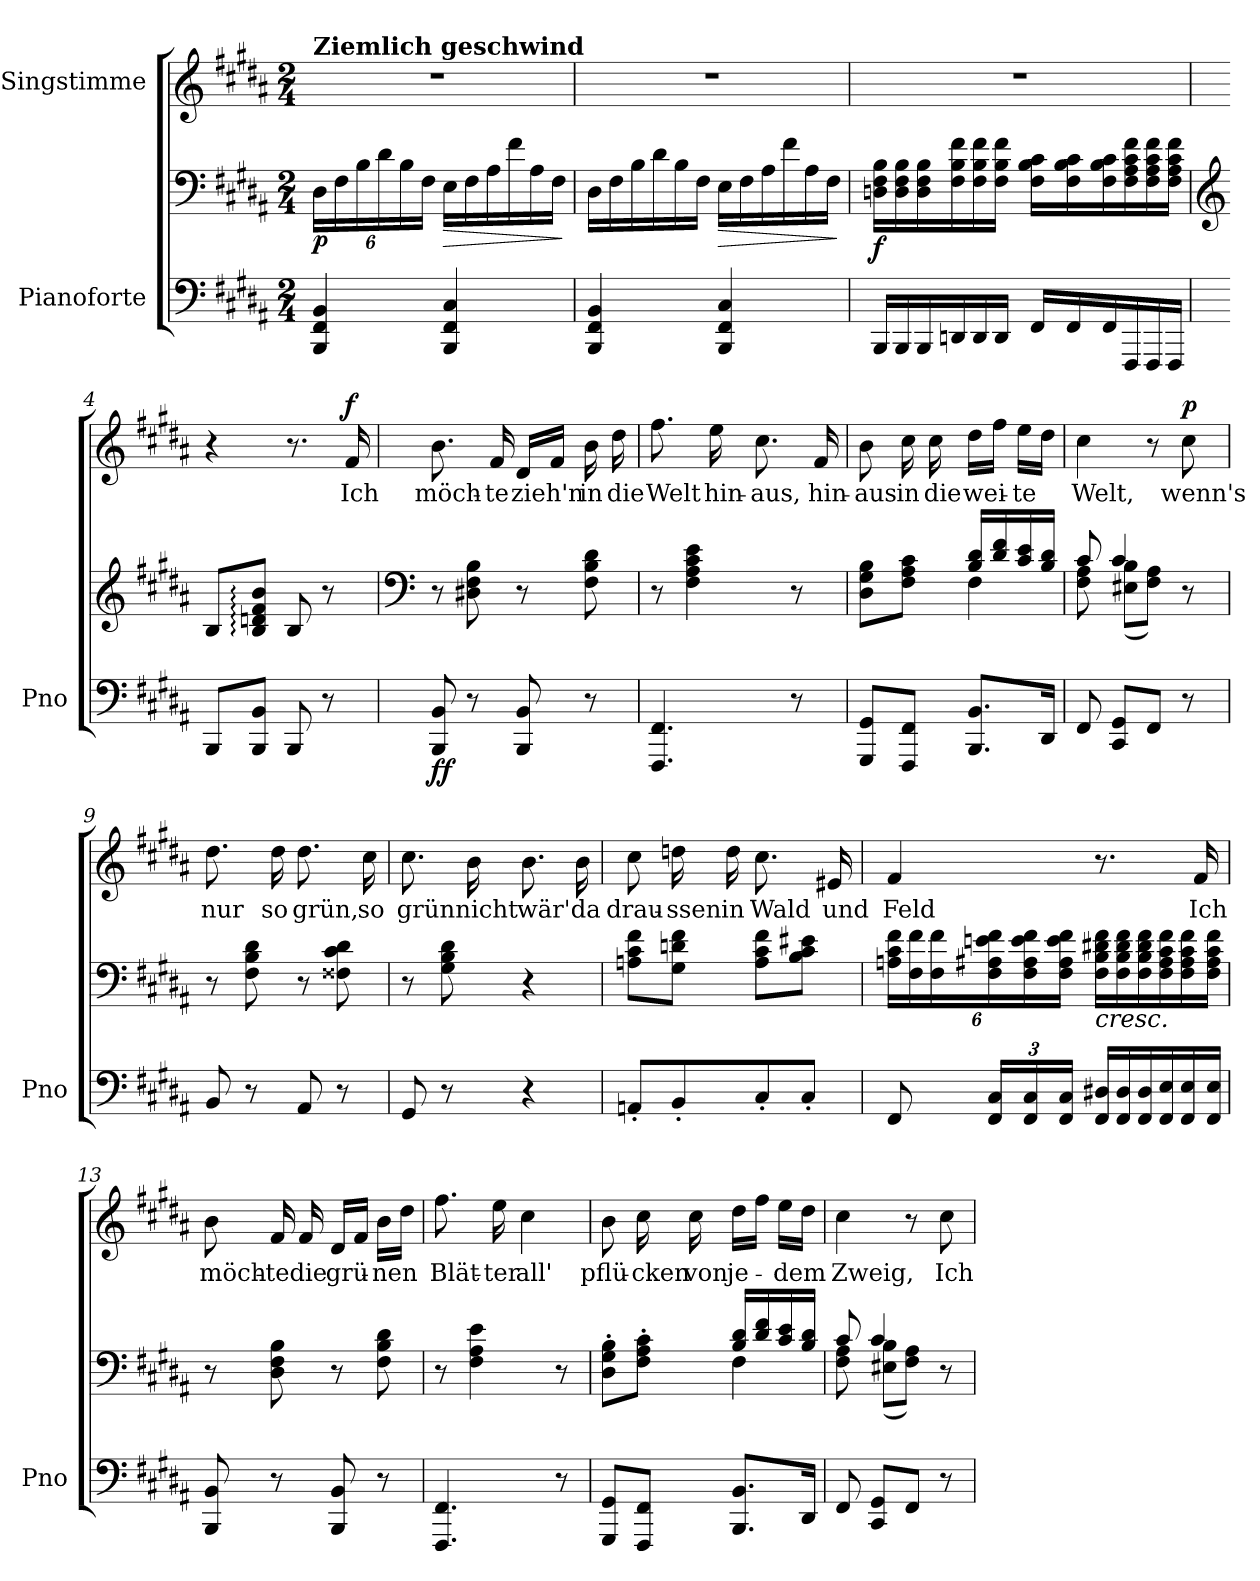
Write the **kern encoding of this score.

**kern	**kern	**dynam	**kern	**text	**dynam
*part2	*part2	*part2	*part1	*part1	*part1
*staff3	*staff2	*staff2/3	*staff1	*staff1	*staff1
*I"Pianoforte	*	*	*I"Singstimme	*	*
*I'Pno	*	*	*	*	*
*clefF4	*clefF4	*	*clefG2	*	*
*k[f#c#g#d#a#]	*k[f#c#g#d#a#]	*	*k[f#c#g#d#a#]	*	*
*M2/4	*M2/4	*	*M2/4	*	*
=1	=1	=1	=1	=1	=1
!	!	!	!LO:TX:a:B:t=Ziemlich geschwind	!	!
!	!	!LO:DY:b	!	!	!
4BBB/ 4FF#/ 4BB/	24D#\LL	p	2r	.	.
.	24F#\	.	.	.	.
.	24B\	.	.	.	.
.	24d#\	.	.	.	.
.	24B\	.	.	.	.
.	24F#\JJ	.	.	.	.
*	*Xtuplet	*	*	*	*
!	!	!LO:HP:b	!	!	!
4BBB/ 4FF#/ 4C#/	24E\LL	>	.	.	.
.	24F#\	.	.	.	.
.	24A#\	.	.	.	.
.	24f#\	.	.	.	.
.	24A#\	.	.	.	.
.	24F#\JJ	.	.	.	.
.	.	]	.	.	.
=2	=2	=2	=2	=2	=2
4BBB/ 4FF#/ 4BB/	24D#\LL	.	2r	.	.
.	24F#\	.	.	.	.
.	24B\	.	.	.	.
.	24d#\	.	.	.	.
.	24B\	.	.	.	.
.	24F#\JJ	.	.	.	.
!	!	!LO:HP:b	!	!	!
4BBB/ 4FF#/ 4C#/	24E\LL	>	.	.	.
.	24F#\	.	.	.	.
.	24A#\	.	.	.	.
.	24f#\	.	.	.	.
.	24A#\	.	.	.	.
.	24F#\JJ	.	.	.	.
.	.	]	.	.	.
=3	=3	=3	=3	=3	=3
*Xtuplet	*	*	*	*	*
!	!	!LO:DY:b	!	!	!
24BBB/LL	24Dn\ 24F#\ 24B\LL	f	2r	.	.
24BBB/	24D\ 24F#\ 24B\	.	.	.	.
24BBB/	24D\ 24F#\ 24B\	.	.	.	.
24DDn/	24F#\ 24B\ 24f#\	.	.	.	.
24DD/	24F#\ 24B\ 24f#\	.	.	.	.
24DD/JJ	24F#\ 24B\ 24f#\JJ	.	.	.	.
24FF#/LL	24F#\ 24B\ 24c#\LL	.	.	.	.
24FF#/	24F#\ 24B\ 24c#\	.	.	.	.
24FF#/	24F#\ 24B\ 24c#\	.	.	.	.
24FFF#/	24F#\ 24A#\ 24c#\ 24f#\	.	.	.	.
24FFF#/	24F#\ 24A#\ 24c#\ 24f#\	.	.	.	.
24FFF#/JJ	24F#\ 24A#\ 24c#\ 24f#\JJ	.	.	.	.
=4	=4	=4	=4	=4	=4
*	*clefG2	*	*	*	*
8BBB/L	8B/L	.	4r	.	.
8BBB/ 8BB/J	8B/: 8dn/: 8f#/: 8b/:J	.	.	.	.
8BBB/	8B/	.	8.r	.	.
8r	8r	.	.	.	.
!	!	!	!	!	!LO:DY:b
.	.	.	16f#/	Ich	f
=5	=5	=5	=5	=5	=5
*	*clefF4	*	*	*	*
!	!	!LO:DY:b=2	!	!	!
8BBB/ 8BB/	8r	ff	8.b\	möch-	.
8r	8D#X\ 8F#\ 8B\	.	.	.	.
.	.	.	16f#/	-te	.
8BBB/ 8BB/	8r	.	16d#/LL	zieh'n	.
.	.	.	16f#/JJ	.	.
8r	8F#\ 8B\ 8d#\	.	16b\	in	.
.	.	.	16dd#\	die	.
=6	=6	=6	=6	=6	=6
4.FFF#/ 4.FF#/	8r	.	8.ff#\	Welt	.
.	4F#\ 4A#\ 4c#\ 4e\	.	.	.	.
.	.	.	16ee\	hin-	.
.	.	.	8.cc#\	-aus,	.
8r	8r	.	.	.	.
.	.	.	16f#/	hin-	.
=7	=7	=7	=7	=7	=7
*	*^	*	*	*	*
8GGG#/ 8GG#/L	8D#\ 8G#\ 8B\L	4ryy	.	8b\	-aus	.
8FFF#/ 8FF#/J	8F#\ 8A#\ 8c#\J	.	.	16cc#\	in	.
.	.	.	.	16cc#\	die	.
8.BBB/ 8.BB/L	4F#\	16B/ 16d#/LL	.	16dd#\LL	wei-	.
.	.	16d#/ 16f#/	.	16ff#\JJ	.	.
.	.	16c#/ 16e/	.	16ee\LL	-te	.
16DD#/Jk	.	16B/ 16d#/JJ	.	16dd#\JJ	.	.
=8	=8	=8	=8	=8	=8	=8
8FF#/	8c#/	8F#\ 8A#\	.	4cc#\	Welt,	.
8CC#/ 8GG#/L	4c#/	(8E#X\ 8B\L	.	.	.	.
8FF#/J	.	8F#\ 8A#\J)	.	8r	.	.
!	!	!	!	!	!	!LO:DY:b
8r	8r	8ryy	.	8cc#\	wenn's	p
*	*v	*v	*	*	*	*
=9	=9	=9	=9	=9	=9
8BB/	8r	.	8.dd#\	nur	.
8r	8F#\ 8B\ 8d#\	.	.	.	.
.	.	.	16dd#\	so	.
8AA#/	8r	.	8.dd#\	grün,	.
8r	8F##X\ 8c#\ 8d#\	.	.	.	.
.	.	.	16cc#\	so	.
=10	=10	=10	=10	=10	=10
8GG#/	8r	.	8.cc#\	grün	.
8r	8G#\ 8B\ 8d#\	.	.	.	.
.	.	.	16b\	nicht	.
4r	4r	.	8.b\	wär'	.
.	.	.	16b\	da	.
=11	=11	=11	=11	=11	=11
8AAn'/L	8An\ 8c#\ 8f#\L	.	8cc#\	drau-	.
8BB'/	8G#\ 8dn\ 8f#\J	.	16ddn\	-ssen	.
.	.	.	16dd\	in	.
8C#'/	8A\ 8c#\ 8f#\L	.	8.cc#\	Wald	.
8C#'/J	8B\ 8c#\ 8e#X\J	.	.	.	.
.	.	.	16e#X/	und	.
=12	=12	=12	=12	=12	=12
*	*tuplet	*	*	*	*
8FF#/	24An\ 24c#\ 24f#\LL	.	4f#/	Feld	.
.	24F#\ 24f#\	.	.	.	.
.	24F#\ 24f#\	.	.	.	.
*tuplet	*	*	*	*	*
24FF#/ 24C#/LL	24F#\ 24A#X\ 24en\ 24f#\	.	.	.	.
24FF#/ 24C#/	24F#\ 24A#\ 24e\ 24f#\	.	.	.	.
24FF#/ 24C#/JJ	24F#\ 24A#\ 24e\ 24f#\JJ	.	.	.	.
*Xtuplet	*Xtuplet	*	*	*	*
!	!LO:TX:b:i:t=cresc.	!	!	!	!
24FF#/ 24D#X/LL	24F#\ 24B\ 24d#X\ 24f#\LL	.	8.r	.	.
24FF#/ 24D#/	24F#\ 24B\ 24d#\ 24f#\	.	.	.	.
24FF#/ 24D#/	24F#\ 24B\ 24d#\ 24f#\	.	.	.	.
24FF#/ 24E/	24F#\ 24A#\ 24c#\ 24f#\	.	.	.	.
24FF#/ 24E/	24F#\ 24A#\ 24c#\ 24f#\	.	.	.	.
.	.	.	16f#/	Ich	.
24FF#/ 24E/JJ	24F#\ 24A#\ 24c#\ 24f#\JJ	.	.	.	.
=13	=13	=13	=13	=13	=13
8BBB/ 8BB/	8r	.	8b\	möch-	.
8r	8D#\ 8F#\ 8B\	.	16f#/	-te	.
.	.	.	16f#/	die	.
8BBB/ 8BB/	8r	.	16d#/LL	grü-	.
.	.	.	16f#/JJ	.	.
8r	8F#\ 8B\ 8d#\	.	16b\LL	-nen	.
.	.	.	16dd#\JJ	.	.
=14	=14	=14	=14	=14	=14
4.FFF#/ 4.FF#/	8r	.	8.ff#\	Blät-	.
.	4F#\ 4A#\ 4e\	.	.	.	.
.	.	.	16ee\	-ter	.
.	.	.	4cc#\	all'	.
8r	8r	.	.	.	.
=15	=15	=15	=15	=15	=15
*	*^	*	*	*	*
8GGG#/ 8GG#/L	8D#\'> 8G#\'> 8B\'>L	4ryy	.	8b\	pflü-	.
8FFF#/ 8FF#/J	8F#\'> 8A#\'> 8c#\'>J	.	.	16cc#\	-cken	.
.	.	.	.	16cc#\	von	.
8.BBB/ 8.BB/L	16B/ 16d#/LL	4F#\	.	16dd#\LL	je-	.
.	16d#/ 16f#/	.	.	16ff#\JJ	.	.
.	16c#/ 16e/	.	.	16ee\LL	-dem	.
16DD#/Jk	16B/ 16d#/JJ	.	.	16dd#\JJ	.	.
=16	=16	=16	=16	=16	=16	=16
8FF#/	8c#/	8F#\ 8A#\	.	4cc#\	Zweig,	.
8CC#/ 8GG#/L	4c#/	(8E#X\ 8B\L	.	.	.	.
8FF#/J	.	8F#\ 8A#\J)	.	8r	.	.
8r	8r	8ryy	.	8cc#\	Ich	.
*	*v	*v	*	*	*	*
=	=	=	=	=	=
*-	*-	*-	*-	*-	*-
